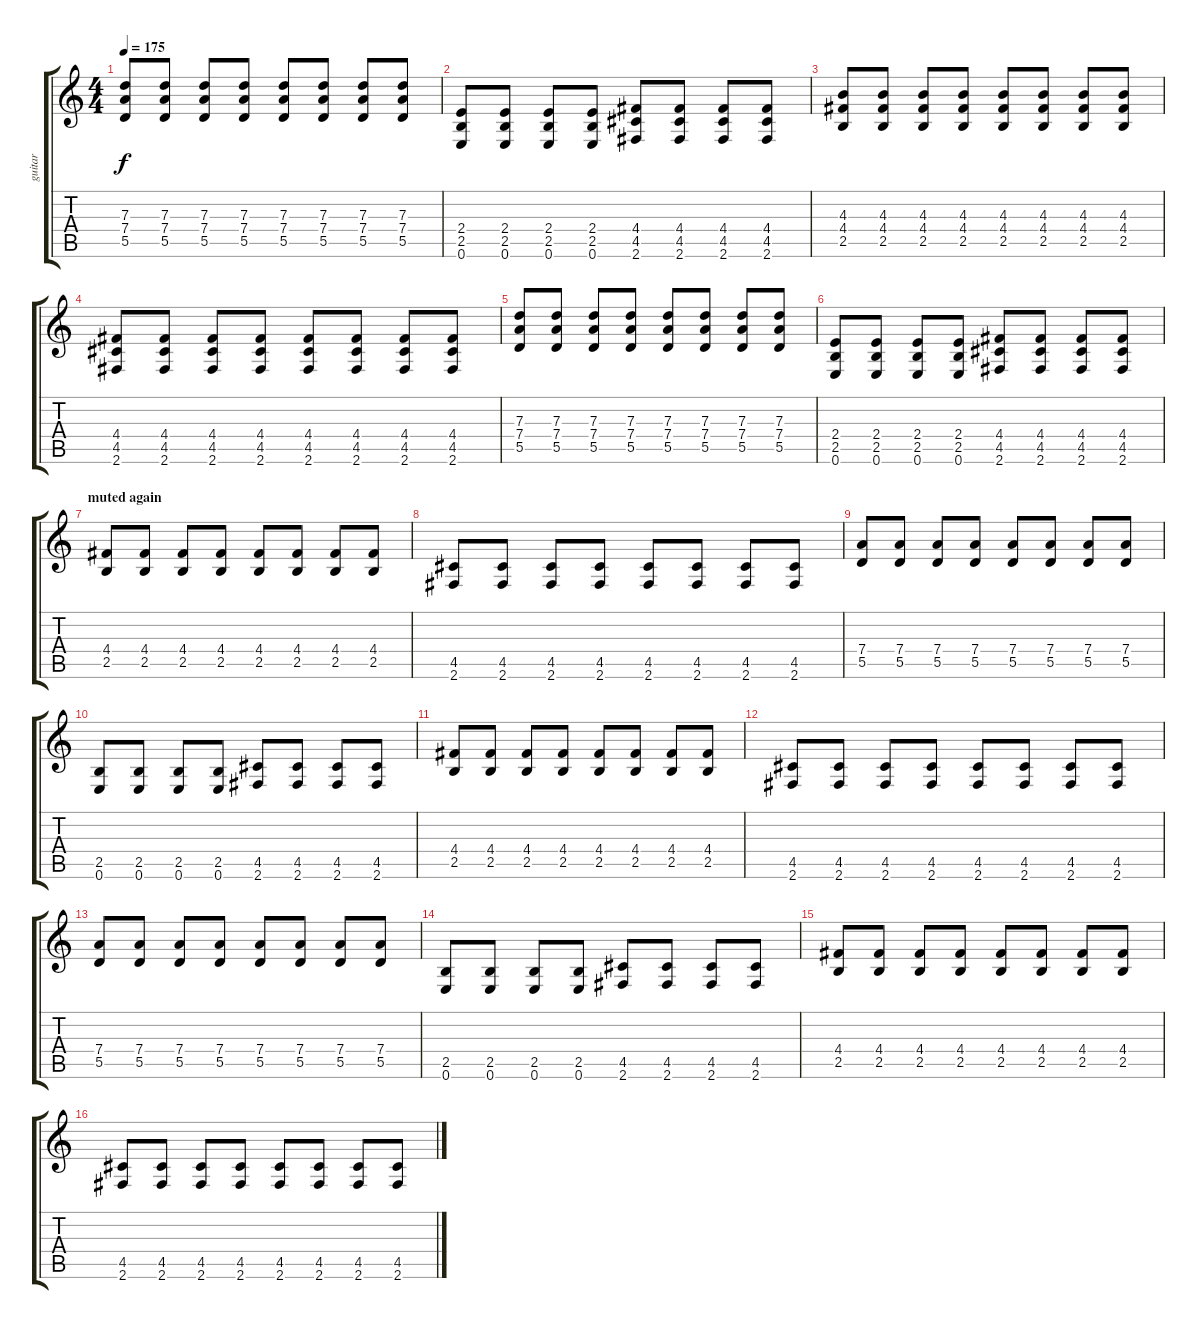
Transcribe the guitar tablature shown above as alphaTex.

\track ("guitar" "guitar") {instrument overdrivenguitar}
\staff {score tabs}
\tuning (E4 B3 G3 D3 A2 E2) {hide}
\ts (4 4)
\tempo 175
\clef g2
\ks c
(7.3 7.4 5.5).8{dy f} (7.3 7.4 5.5).8 (7.3 7.4 5.5).8 (7.3 7.4 5.5).8 (7.3 7.4 5.5).8 (7.3 7.4 5.5).8 (7.3 7.4 5.5).8 (7.3 7.4 5.5).8 |
(2.4 2.5 0.6).8 (2.4 2.5 0.6).8 (2.4 2.5 0.6).8 (2.4 2.5 0.6).8 (4.4 4.5 2.6).8 (4.4 4.5 2.6).8 (4.4 4.5 2.6).8 (4.4 4.5 2.6).8 |
(4.3 4.4 2.5).8 (4.3 4.4 2.5).8 (4.3 4.4 2.5).8 (4.3 4.4 2.5).8 (4.3 4.4 2.5).8 (4.3 4.4 2.5).8 (4.3 4.4 2.5).8 (4.3 4.4 2.5).8 |
(4.4 4.5 2.6).8 (4.4 4.5 2.6).8 (4.4 4.5 2.6).8 (4.4 4.5 2.6).8 (4.4 4.5 2.6).8 (4.4 4.5 2.6).8 (4.4 4.5 2.6).8 (4.4 4.5 2.6).8 |
(7.3 7.4 5.5).8 (7.3 7.4 5.5).8 (7.3 7.4 5.5).8 (7.3 7.4 5.5).8 (7.3 7.4 5.5).8 (7.3 7.4 5.5).8 (7.3 7.4 5.5).8 (7.3 7.4 5.5).8 |
(2.4 2.5 0.6).8 (2.4 2.5 0.6).8 (2.4 2.5 0.6).8 (2.4 2.5 0.6).8 (4.4 4.5 2.6).8 (4.4 4.5 2.6).8 (4.4 4.5 2.6).8 (4.4 4.5 2.6).8 |
\section ("" "muted again")
(4.4 2.5).8 (4.4 2.5).8 (4.4 2.5).8 (4.4 2.5).8 (4.4 2.5).8 (4.4 2.5).8 (4.4 2.5).8 (4.4 2.5).8 |
\section ("" "")
(4.5 2.6).8 (4.5 2.6).8 (4.5 2.6).8 (4.5 2.6).8 (4.5 2.6).8 (4.5 2.6).8 (4.5 2.6).8 (4.5 2.6).8 |
(7.4 5.5).8 (7.4 5.5).8 (7.4 5.5).8 (7.4 5.5).8 (7.4 5.5).8 (7.4 5.5).8 (7.4 5.5).8 (7.4 5.5).8 |
(2.5 0.6).8 (2.5 0.6).8 (2.5 0.6).8 (2.5 0.6).8 (4.5 2.6).8 (4.5 2.6).8 (4.5 2.6).8 (4.5 2.6).8 |
(4.4 2.5).8 (4.4 2.5).8 (4.4 2.5).8 (4.4 2.5).8 (4.4 2.5).8 (4.4 2.5).8 (4.4 2.5).8 (4.4 2.5).8 |
(4.5 2.6).8 (4.5 2.6).8 (4.5 2.6).8 (4.5 2.6).8 (4.5 2.6).8 (4.5 2.6).8 (4.5 2.6).8 (4.5 2.6).8 |
(7.4 5.5).8 (7.4 5.5).8 (7.4 5.5).8 (7.4 5.5).8 (7.4 5.5).8 (7.4 5.5).8 (7.4 5.5).8 (7.4 5.5).8 |
(2.5 0.6).8 (2.5 0.6).8 (2.5 0.6).8 (2.5 0.6).8 (4.5 2.6).8 (4.5 2.6).8 (4.5 2.6).8 (4.5 2.6).8 |
(4.4 2.5).8 (4.4 2.5).8 (4.4 2.5).8 (4.4 2.5).8 (4.4 2.5).8 (4.4 2.5).8 (4.4 2.5).8 (4.4 2.5).8 |
(4.5 2.6).8 (4.5 2.6).8 (4.5 2.6).8 (4.5 2.6).8 (4.5 2.6).8 (4.5 2.6).8 (4.5 2.6).8 (4.5 2.6).8
